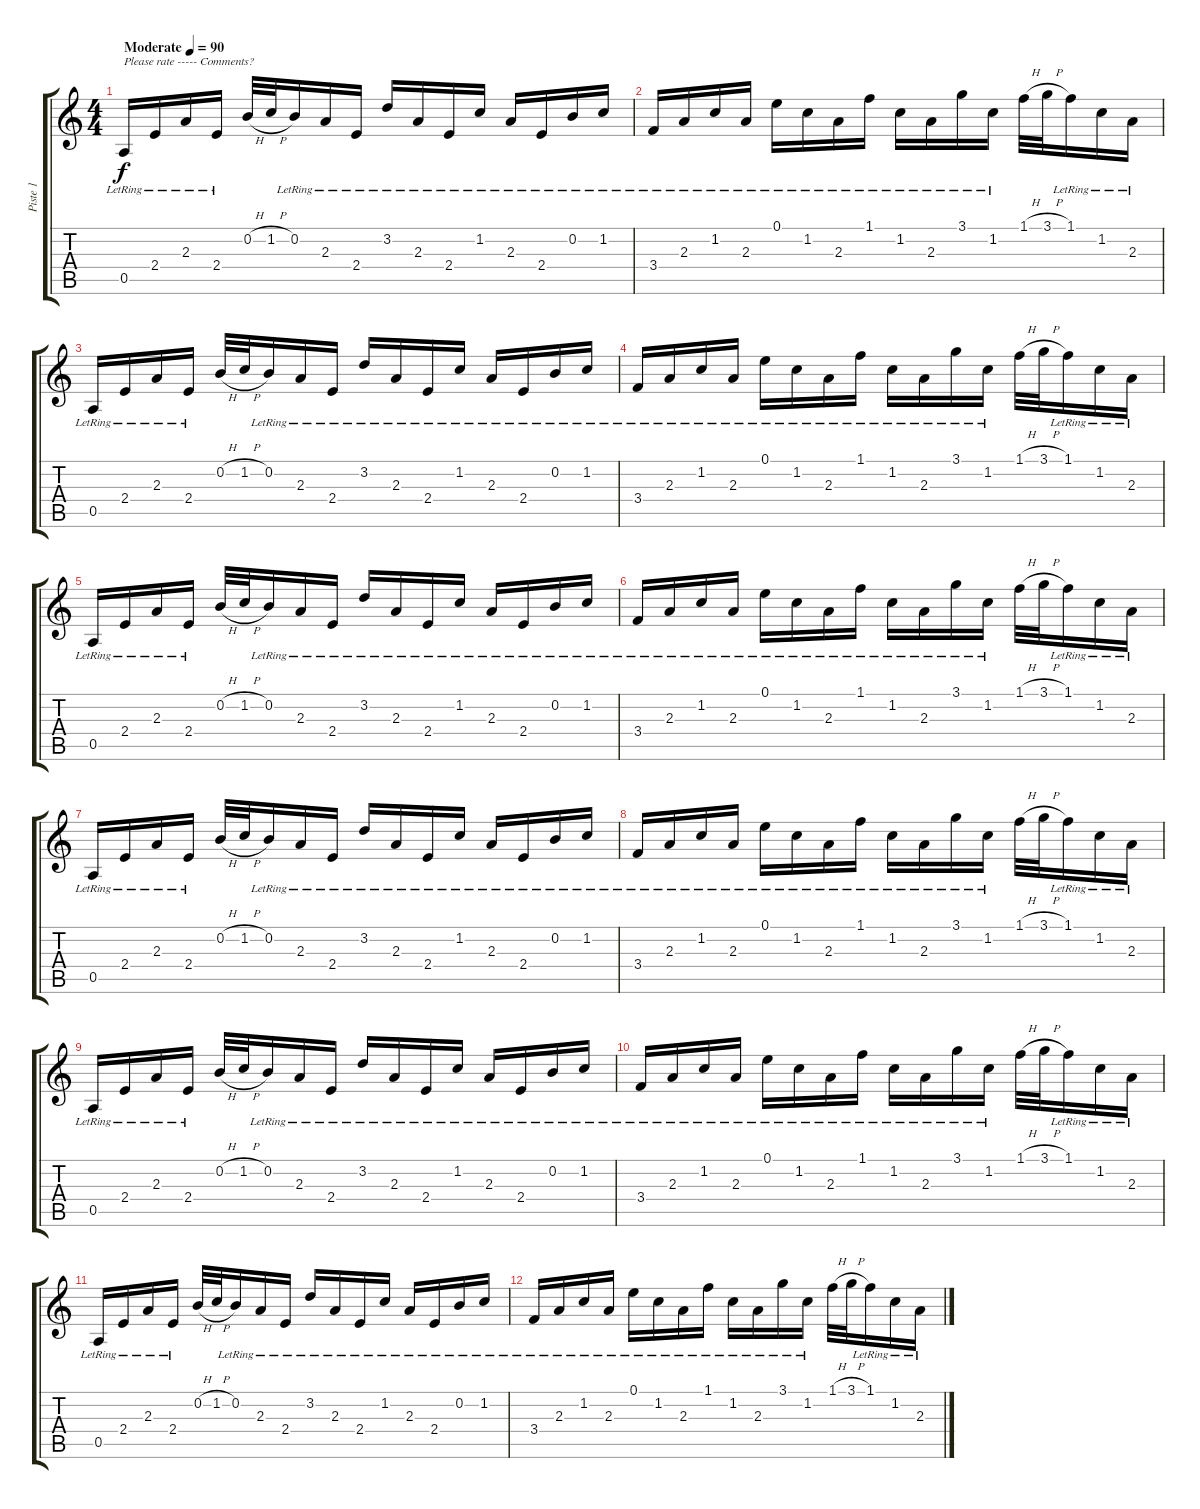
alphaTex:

\track ("Piste 1" "Piste 1") {instrument acousticguitarsteel}
\staff {score tabs}
\tuning (E4 B3 G3 D3 A2 E2) {hide}
\ts (4 4)
\tempo (90 "Moderate")
\clef g2
\ks c
0.5{lr}.16{txt "Please rate ----- Comments?" dy f instrument acousticguitarsteel} 2.4{lr}.16 2.3{lr}.16 2.4{lr}.16 0.2{h}.32 1.2{h}.32 0.2{lr}.16 2.3{lr}.16 2.4{lr}.16 3.2{lr}.16 2.3{lr}.16 2.4{lr}.16 1.2{lr}.16 2.3{lr}.16 2.4{lr}.16 0.2{lr}.16 1.2{lr}.16 |
3.4{lr}.16 2.3{lr}.16 1.2{lr}.16 2.3{lr}.16 0.1{lr}.16 1.2{lr}.16 2.3{lr}.16 1.1{lr}.16 1.2{lr}.16 2.3{lr}.16 3.1{lr}.16 1.2{lr}.16 1.1{h}.32 3.1{h}.32 1.1{lr}.16 1.2{lr}.16 2.3{lr}.16 |
0.5{lr}.16 2.4{lr}.16 2.3{lr}.16 2.4{lr}.16 0.2{h}.32 1.2{h}.32 0.2{lr}.16 2.3{lr}.16 2.4{lr}.16 3.2{lr}.16 2.3{lr}.16 2.4{lr}.16 1.2{lr}.16 2.3{lr}.16 2.4{lr}.16 0.2{lr}.16 1.2{lr}.16 |
3.4{lr}.16 2.3{lr}.16 1.2{lr}.16 2.3{lr}.16 0.1{lr}.16 1.2{lr}.16 2.3{lr}.16 1.1{lr}.16 1.2{lr}.16 2.3{lr}.16 3.1{lr}.16 1.2{lr}.16 1.1{h}.32 3.1{h}.32 1.1{lr}.16 1.2{lr}.16 2.3{lr}.16 |
0.5{lr}.16 2.4{lr}.16 2.3{lr}.16 2.4{lr}.16 0.2{h}.32 1.2{h}.32 0.2{lr}.16 2.3{lr}.16 2.4{lr}.16 3.2{lr}.16 2.3{lr}.16 2.4{lr}.16 1.2{lr}.16 2.3{lr}.16 2.4{lr}.16 0.2{lr}.16 1.2{lr}.16 |
3.4{lr}.16 2.3{lr}.16 1.2{lr}.16 2.3{lr}.16 0.1{lr}.16 1.2{lr}.16 2.3{lr}.16 1.1{lr}.16 1.2{lr}.16 2.3{lr}.16 3.1{lr}.16 1.2{lr}.16 1.1{h}.32 3.1{h}.32 1.1{lr}.16 1.2{lr}.16 2.3{lr}.16 |
0.5{lr}.16 2.4{lr}.16 2.3{lr}.16 2.4{lr}.16 0.2{h}.32 1.2{h}.32 0.2{lr}.16 2.3{lr}.16 2.4{lr}.16 3.2{lr}.16 2.3{lr}.16 2.4{lr}.16 1.2{lr}.16 2.3{lr}.16 2.4{lr}.16 0.2{lr}.16 1.2{lr}.16 |
3.4{lr}.16 2.3{lr}.16 1.2{lr}.16 2.3{lr}.16 0.1{lr}.16 1.2{lr}.16 2.3{lr}.16 1.1{lr}.16 1.2{lr}.16 2.3{lr}.16 3.1{lr}.16 1.2{lr}.16 1.1{h}.32 3.1{h}.32 1.1{lr}.16 1.2{lr}.16 2.3{lr}.16 |
0.5{lr}.16 2.4{lr}.16 2.3{lr}.16 2.4{lr}.16 0.2{h}.32 1.2{h}.32 0.2{lr}.16 2.3{lr}.16 2.4{lr}.16 3.2{lr}.16 2.3{lr}.16 2.4{lr}.16 1.2{lr}.16 2.3{lr}.16 2.4{lr}.16 0.2{lr}.16 1.2{lr}.16 |
3.4{lr}.16 2.3{lr}.16 1.2{lr}.16 2.3{lr}.16 0.1{lr}.16 1.2{lr}.16 2.3{lr}.16 1.1{lr}.16 1.2{lr}.16 2.3{lr}.16 3.1{lr}.16 1.2{lr}.16 1.1{h}.32 3.1{h}.32 1.1{lr}.16 1.2{lr}.16 2.3{lr}.16 |
0.5{lr}.16 2.4{lr}.16 2.3{lr}.16 2.4{lr}.16 0.2{h}.32 1.2{h}.32 0.2{lr}.16 2.3{lr}.16 2.4{lr}.16 3.2{lr}.16 2.3{lr}.16 2.4{lr}.16 1.2{lr}.16 2.3{lr}.16 2.4{lr}.16 0.2{lr}.16 1.2{lr}.16 |
3.4{lr}.16 2.3{lr}.16 1.2{lr}.16 2.3{lr}.16 0.1{lr}.16 1.2{lr}.16 2.3{lr}.16 1.1{lr}.16 1.2{lr}.16 2.3{lr}.16 3.1{lr}.16 1.2{lr}.16 1.1{h}.32 3.1{h}.32 1.1{lr}.16 1.2{lr}.16 2.3{lr}.16
